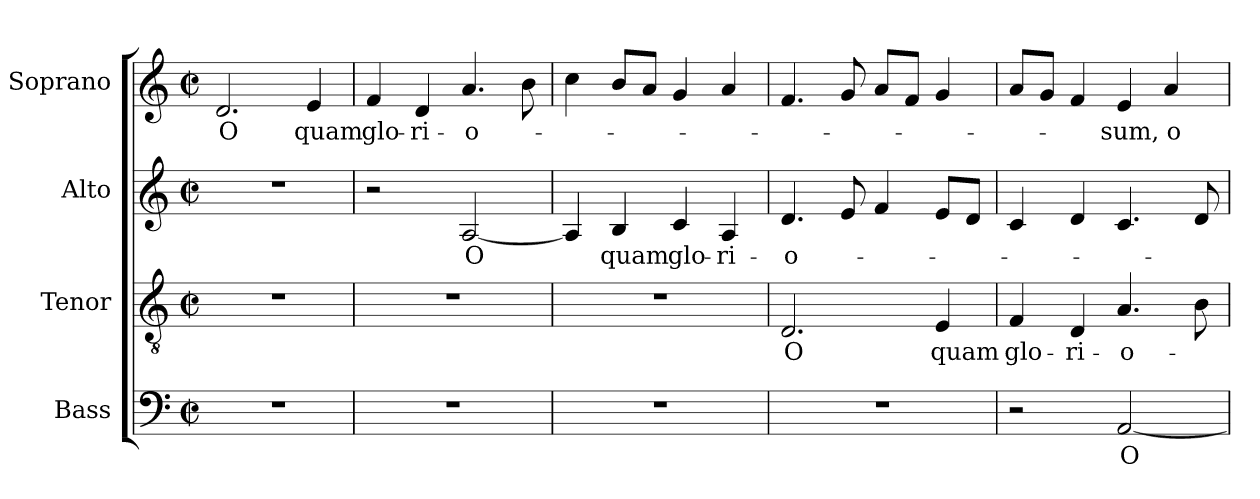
**kern	**text	**kern	**text	**kern	**text	**kern	**text
*part4	*part4	*part3	*part3	*part2	*part2	*part1	*part1
*staff4	*staff4	*staff3	*staff3	*staff2	*staff2	*staff1	*staff1
*I"Bass	*	*I"Tenor	*	*I"Alto	*	*I"Soprano	*
*I'B.	*	*I'T.	*	*I'A.	*	*I'S.	*
!!LO:PB:g=z
*clefF4	*	*clefGv2	*	*clefG2	*	*clefG2	*
*	*	*ITrd7c12	*	*	*	*	*
*k[]	*	*k[]	*	*k[]	*	*k[]	*
*M2/2	*	*M2/2	*	*M2/2	*	*M2/2	*
*met(c|)	*	*met(c|)	*	*met(c|)	*	*met(c|)	*
=1	=1	=1	=1	=1	=1	=1	=1
!	!	!	!	!	!	!	!LO:LY:b:color=#000000
1r	.	1r	.	1r	.	2.di/	O
!	!	!	!	!	!	!	!LO:LY:b:color=#000000
.	.	.	.	.	.	4ei/	quam
=2	=2	=2	=2	=2	=2	=2	=2
!	!	!	!	!	!	!	!LO:LY:b:color=#000000
1r	.	1r	.	2r	.	4fi/	glo-
!	!	!	!	!	!	!	!LO:LY:b:color=#000000
.	.	.	.	.	.	4di/	-ri-
!	!	!	!	!	!LO:LY:b:color=#000000	!	!
!	!	!	!	!	!	!	!LO:LY:b:color=#000000
.	.	.	.	[<2Ai/	O	4.ai/	-o-
.	.	.	.	.	.	8bi\	.
=3	=3	=3	=3	=3	=3	=3	=3
1r	.	1r	.	4Ai/]	.	4cci\	.
!	!	!	!	!	!LO:LY:b:color=#000000	!	!
.	.	.	.	4Bi/	quam	8bi/L	.
.	.	.	.	.	.	8ai/J	.
!	!	!	!	!	!LO:LY:b:color=#000000	!	!
.	.	.	.	4ci/	glo-	4gi/	.
!	!	!	!	!	!LO:LY:b:color=#000000	!	!
.	.	.	.	4Ai/	-ri-	4ai/	.
=4	=4	=4	=4	=4	=4	=4	=4
!	!	!	!LO:LY:b:color=#000000	!	!	!	!
!	!	!	!	!	!LO:LY:b:color=#000000	!	!
1r	.	2.DDi/	O	4.di/	-o-	4.fi/	.
.	.	.	.	8ei/	.	8gi/	.
.	.	.	.	4fi/	.	8ai/L	.
.	.	.	.	.	.	8fi/J	.
!	!	!	!LO:LY:b:color=#000000	!	!	!	!
.	.	4EEi/	quam	8ei/L	.	4gi/	.
.	.	.	.	8di/J	.	.	.
=5	=5	=5	=5	=5	=5	=5	=5
!	!	!	!LO:LY:b:color=#000000	!	!	!	!
2r	.	4FFi/	glo-	4ci/	.	8ai/L	.
.	.	.	.	.	.	8gi/J	.
!	!	!	!LO:LY:b:color=#000000	!	!	!	!
.	.	4DDi/	-ri-	4di/	.	4fi/	.
!	!LO:LY:b:color=#000000	!	!	!	!	!	!
!	!	!	!LO:LY:b:color=#000000	!	!	!	!
!	!	!	!	!	!	!	!LO:LY:b:color=#000000
[<2AAi/	O	4.AAi/	-o-	4.ci/	.	4ei/	-sum,
!	!	!	!	!	!	!	!LO:LY:b:color=#000000
.	.	.	.	.	.	4ai/	o
.	.	8BBi\	.	8di/	.	.	.
=	=	=	=	=	=	=	=
*-	*-	*-	*-	*-	*-	*-	*-
